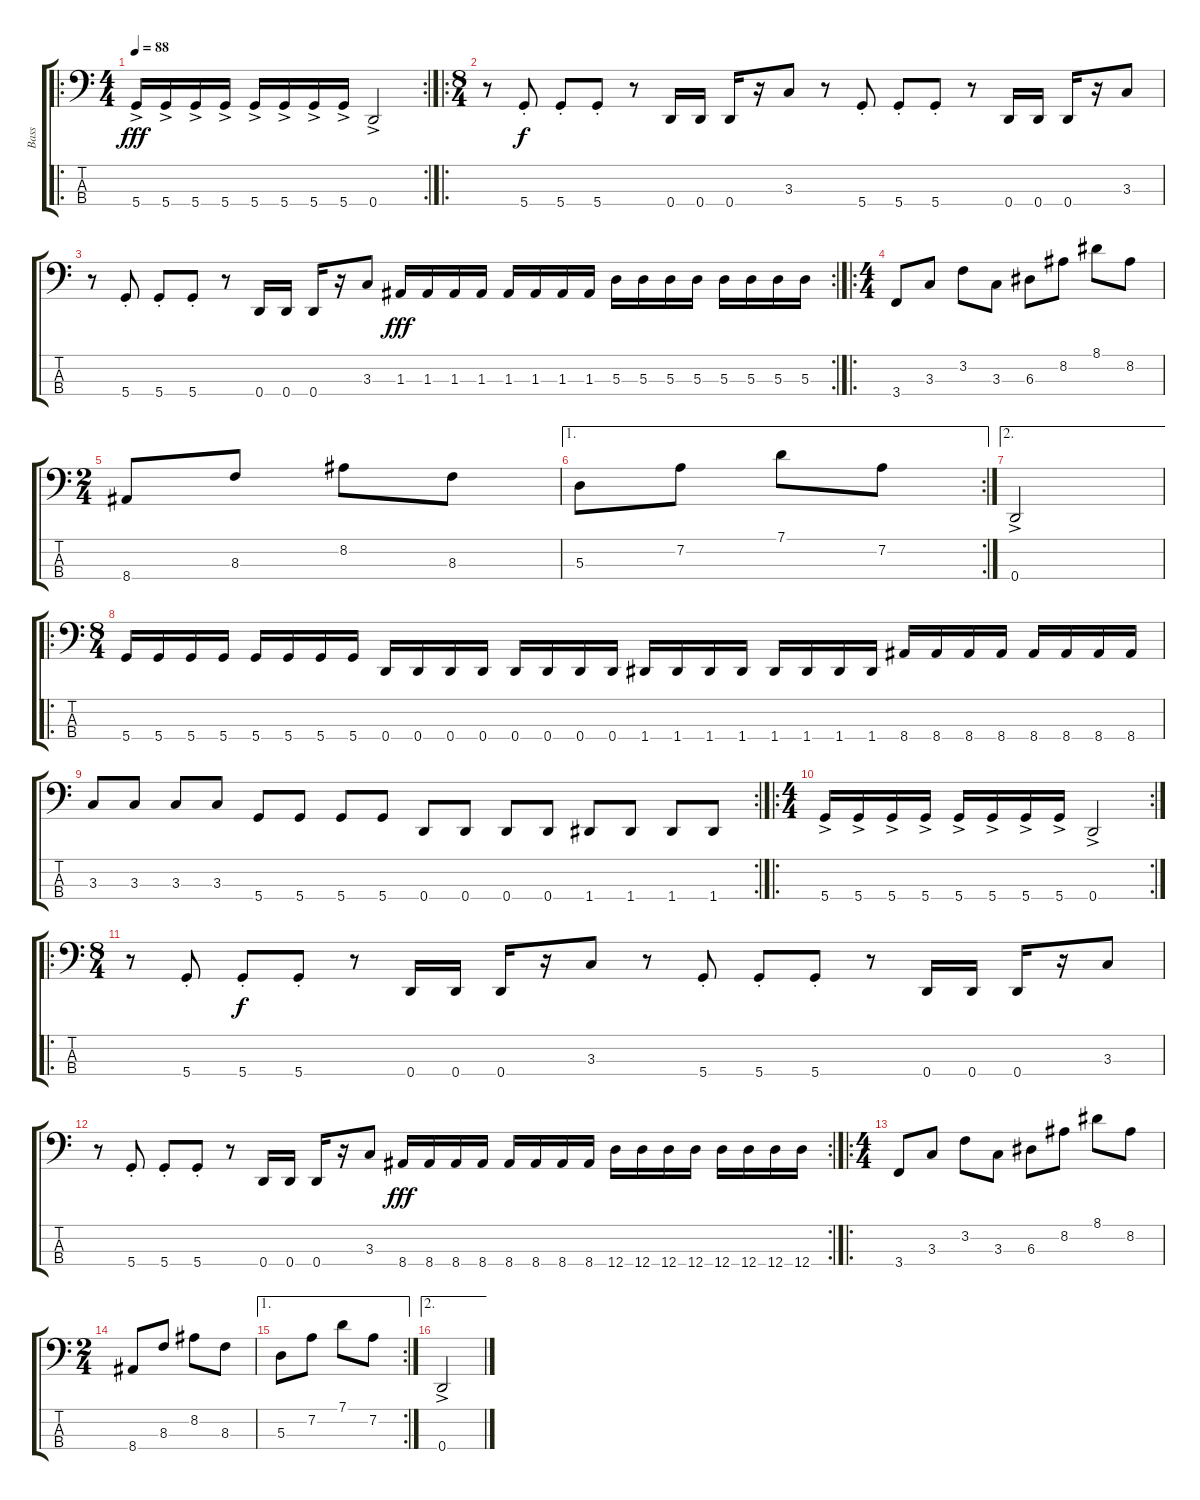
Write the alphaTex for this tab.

\track ("Bass" "Bass") {instrument electricbasspick}
\staff {score tabs}
\tuning (G2 D2 A1 D1) {hide}
\ro
\rc 2
\ts (4 4)
\tempo 88
\clef f4
\ks c
5.4{ac}.16{dy fff instrument electricbasspick} 5.4{ac}.16 5.4{ac}.16 5.4{ac}.16 5.4{ac}.16 5.4{ac}.16 5.4{ac}.16 5.4{ac}.16 0.4{ac}.2 |
\ro
\ts (8 4)
r.8 5.4{st}.8{dy f} 5.4{st}.8 5.4{st}.8 r.8 0.4.16 0.4.16 0.4.16 r.16 3.3.8 r.8 5.4{st}.8 5.4{st}.8 5.4{st}.8 r.8 0.4.16 0.4.16 0.4.16 r.16 3.3.8 |
\rc 2
r.8 5.4{st}.8 5.4{st}.8 5.4{st}.8 r.8 0.4.16 0.4.16 0.4.16 r.16 3.3.8 1.3.16{dy fff} 1.3.16 1.3.16 1.3.16 1.3.16 1.3.16 1.3.16 1.3.16 5.3.16 5.3.16 5.3.16 5.3.16 5.3.16 5.3.16 5.3.16 5.3.16 |
\ro
\ts (4 4)
3.4.8 3.3.8 3.2.8 3.3.8 6.3.8 8.2.8 8.1.8 8.2.8 |
\ts (2 4)
8.4.8 8.3.8 8.2.8 8.3.8 |
\ae 1
\rc 2
5.3.8 7.2.8 7.1.8 7.2.8 |
\ae 2
0.4{ac}.2 |
\ro
\ts (8 4)
5.4.16 5.4.16 5.4.16 5.4.16 5.4.16 5.4.16 5.4.16 5.4.16 0.4.16 0.4.16 0.4.16 0.4.16 0.4.16 0.4.16 0.4.16 0.4.16 1.4.16 1.4.16 1.4.16 1.4.16 1.4.16 1.4.16 1.4.16 1.4.16 8.4.16 8.4.16 8.4.16 8.4.16 8.4.16 8.4.16 8.4.16 8.4.16 |
\rc 2
3.3.8 3.3.8 3.3.8 3.3.8 5.4.8 5.4.8 5.4.8 5.4.8 0.4.8 0.4.8 0.4.8 0.4.8 1.4.8 1.4.8 1.4.8 1.4.8 |
\ro
\rc 2
\ts (4 4)
5.4{ac}.16 5.4{ac}.16 5.4{ac}.16 5.4{ac}.16 5.4{ac}.16 5.4{ac}.16 5.4{ac}.16 5.4{ac}.16 0.4{ac}.2 |
\ro
\ts (8 4)
r.8 5.4{st}.8 5.4{st}.8{dy f} 5.4{st}.8 r.8 0.4.16 0.4.16 0.4.16 r.16 3.3.8 r.8 5.4{st}.8 5.4{st}.8 5.4{st}.8 r.8 0.4.16 0.4.16 0.4.16 r.16 3.3.8 |
\rc 2
r.8 5.4{st}.8 5.4{st}.8 5.4{st}.8 r.8 0.4.16 0.4.16 0.4.16 r.16 3.3.8 8.4.16{dy fff} 8.4.16 8.4.16 8.4.16 8.4.16 8.4.16 8.4.16 8.4.16 12.4.16 12.4.16 12.4.16 12.4.16 12.4.16 12.4.16 12.4.16 12.4.16 |
\ro
\ts (4 4)
3.4.8 3.3.8 3.2.8 3.3.8 6.3.8 8.2.8 8.1.8 8.2.8 |
\ts (2 4)
8.4.8 8.3.8 8.2.8 8.3.8 |
\ae 1
\rc 2
5.3.8 7.2.8 7.1.8 7.2.8 |
\ae 2
0.4{ac}.2
